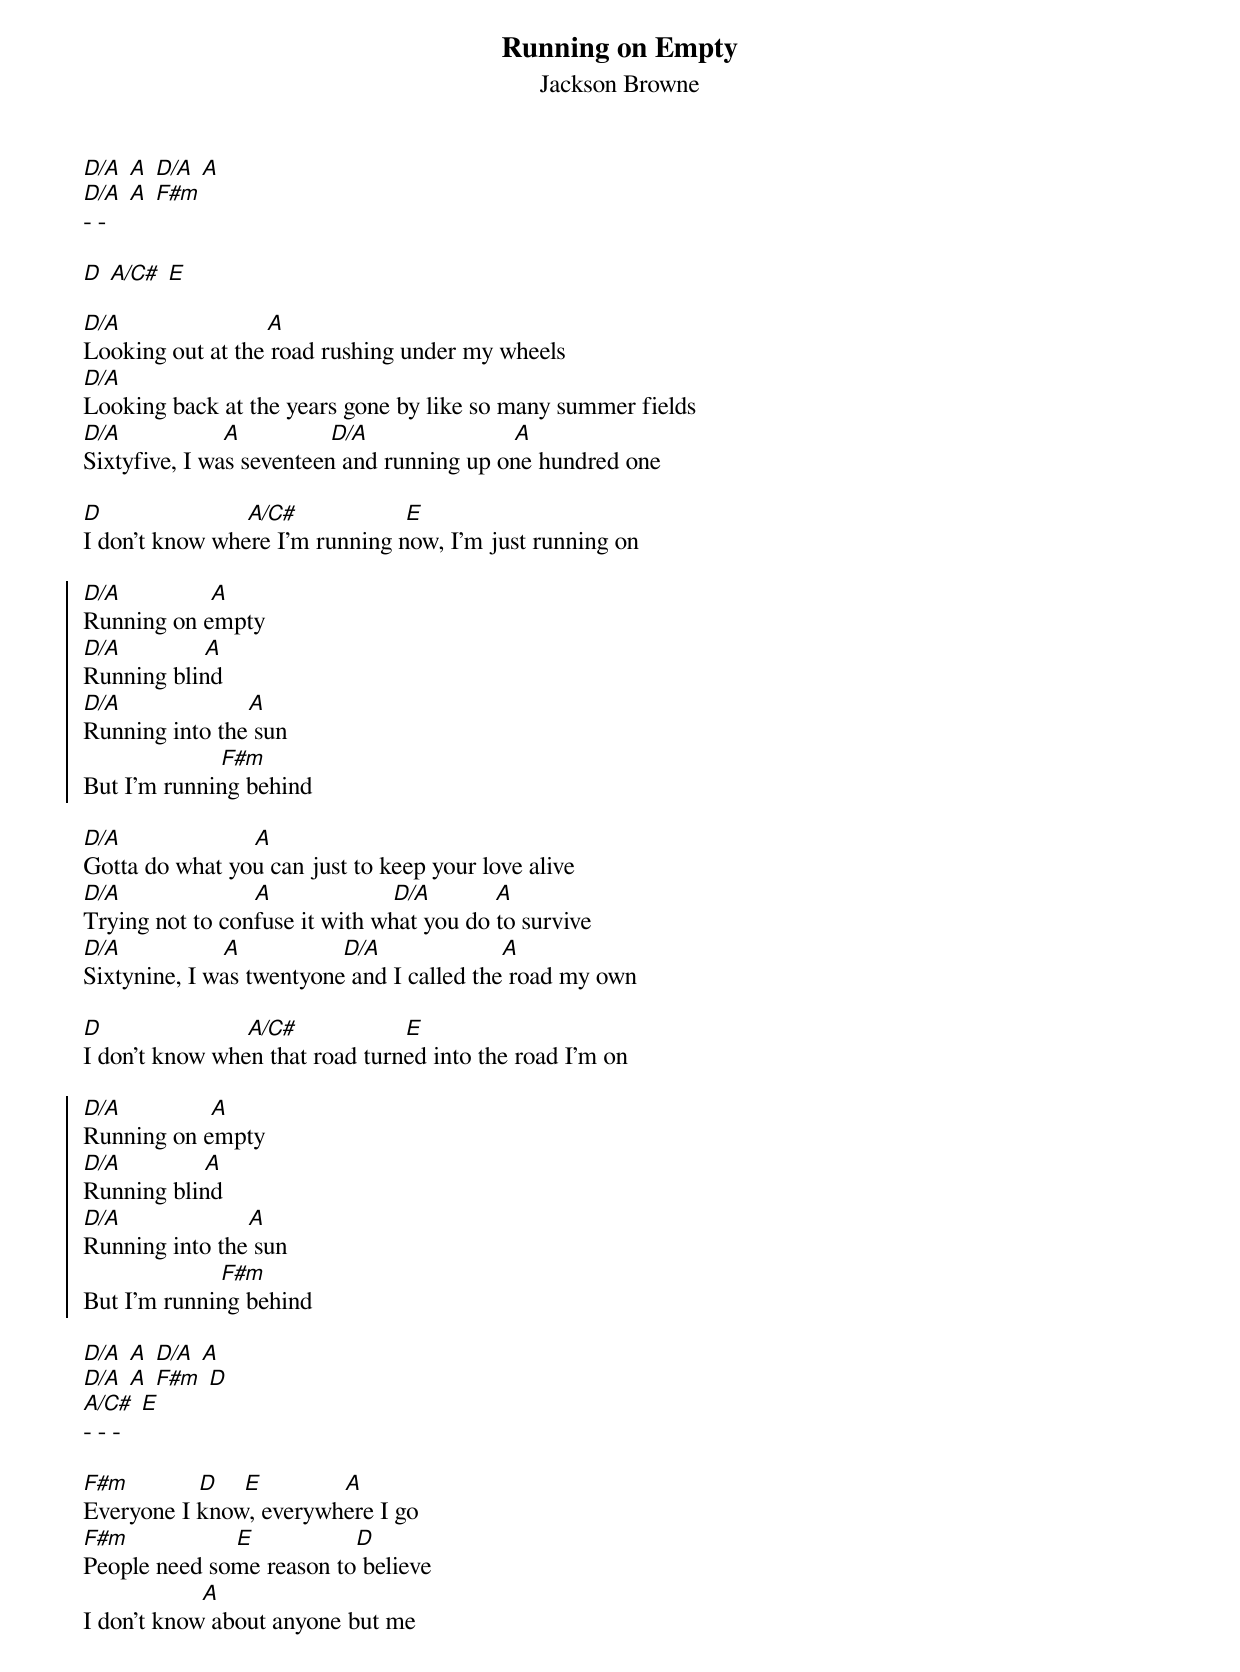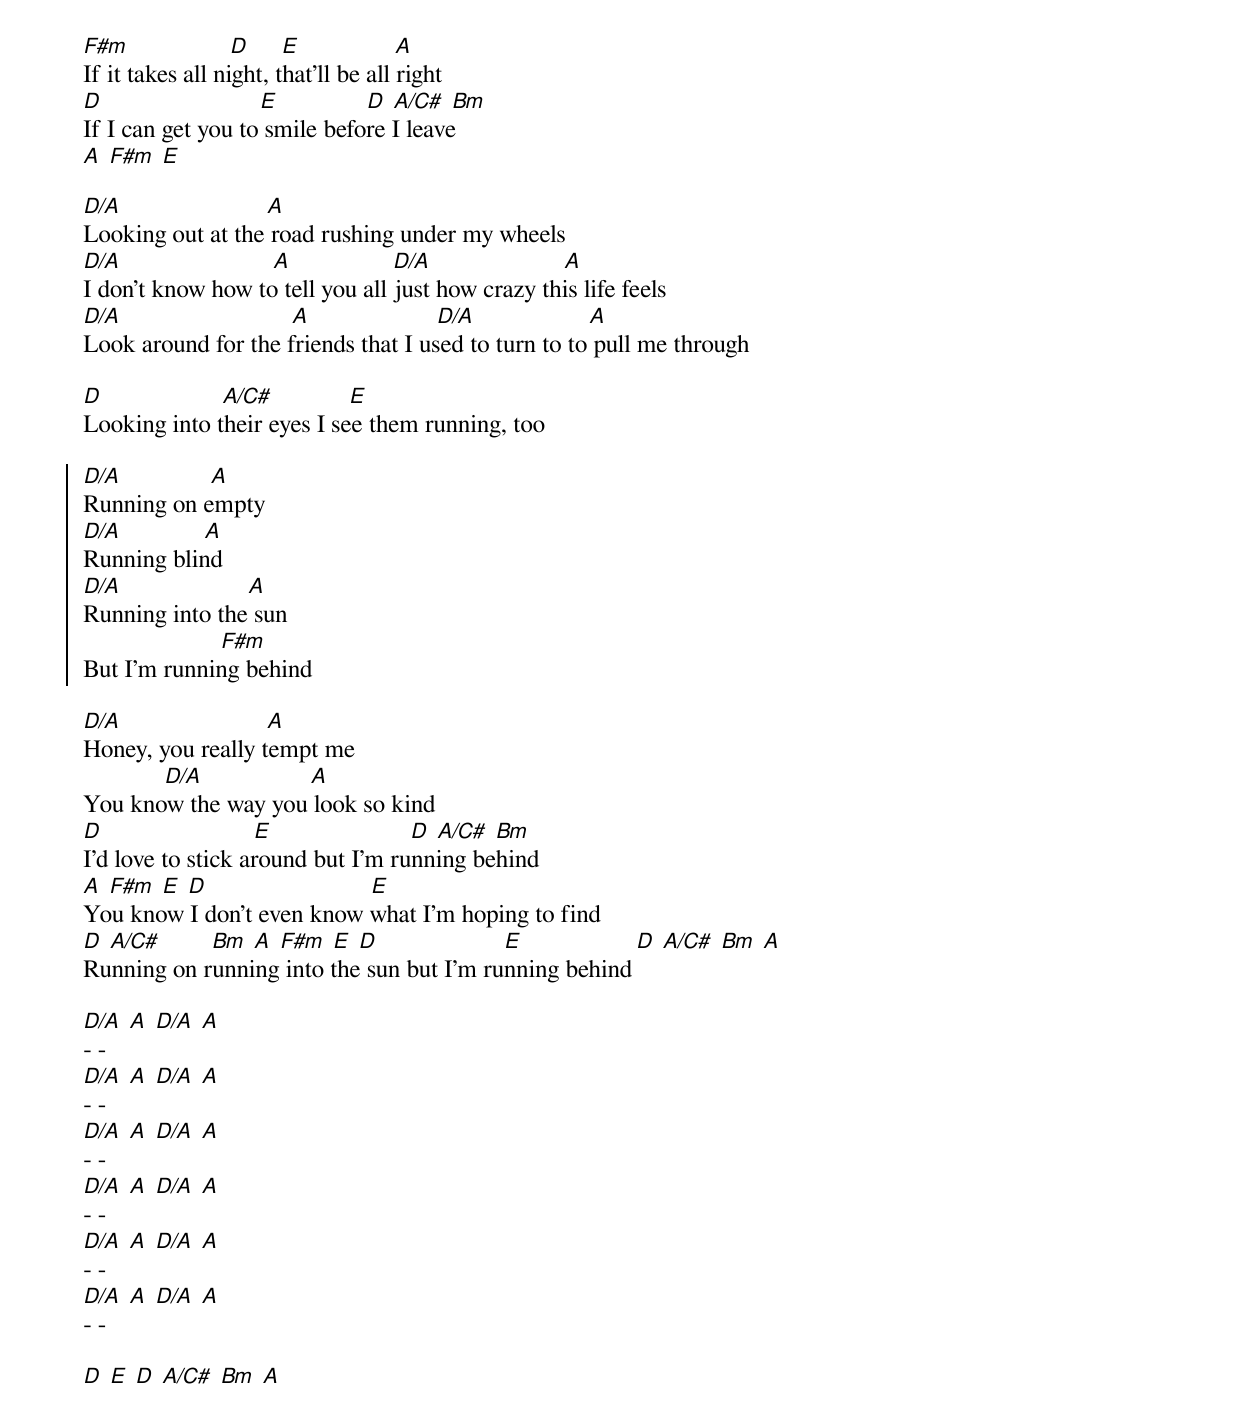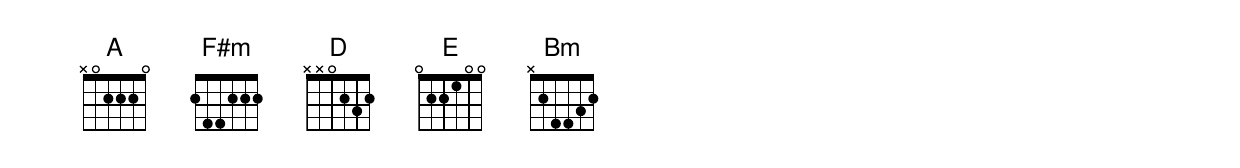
{t: Running on Empty}
{st: Jackson Browne}
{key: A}

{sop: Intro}
[D/A] [A] [D/A] [A]
[D/A] [A] [F#m]
- -
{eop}

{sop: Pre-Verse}
[D] [A/C#] [E]
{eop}

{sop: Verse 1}
[D/A]                       [A]
Looking out at the road rushing under my wheels
[D/A]
Looking back at the years gone by like so many summer fields
[D/A]                [A]              [D/A]                       [A]
Sixtyfive, I was seventeen and running up one hundred one
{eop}

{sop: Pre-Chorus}
[D]                       [A/C#]                 [E]
I don't know where I'm running now, I'm just running on
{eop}

{soc}
[D/A]              [A]
Running on empty
[D/A]             [A]
Running blind
[D/A]                    [A]
Running into the sun
                      [F#m]
But I'm running behind
{eoc}

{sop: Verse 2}
[D/A]                     [A]
Gotta do what you can just to keep your love alive
[D/A]                     [A]                   [D/A]          [A]
Trying not to confuse it with what you do to survive
[D/A]                [A]                [D/A]                   [A]
Sixtynine, I was twentyone and I called the road my own
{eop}

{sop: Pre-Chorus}
[D]                       [A/C#]                 [E]
I don't know when that road turned into the road I'm on
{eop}

{soc}
[D/A]              [A]
Running on empty
[D/A]             [A]
Running blind
[D/A]                    [A]
Running into the sun
                      [F#m]
But I'm running behind
{eoc}

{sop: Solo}
[D/A] [A] [D/A] [A]
[D/A] [A] [F#m] [D]
[A/C#] [E]
- - -
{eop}

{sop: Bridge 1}
[F#m]           [D]    [E]             [A]
Everyone I know, everywhere I go
[F#m]                 [E]                [D]
People need some reason to believe
                   [A]
I don't know about anyone but me
[F#m]                [D]     [E]               [A]
If it takes all night, that'll be all right
[D]                         [E]              [D] [A/C#] [Bm]
If I can get you to smile before I leave
[A] [F#m] [E]
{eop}

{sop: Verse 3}
[D/A]                       [A]
Looking out at the road rushing under my wheels
[D/A]                        [A]                [D/A]                     [A]
I don't know how to tell you all just how crazy this life feels
[D/A]                           [A]                    [D/A]                  [A]
Look around for the friends that I used to turn to to pull me through
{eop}

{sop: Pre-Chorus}
[D]                   [A/C#]            [E]
Looking into their eyes I see them running, too
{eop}

{soc}
[D/A]              [A]
Running on empty
[D/A]             [A]
Running blind
[D/A]                    [A]
Running into the sun
                      [F#m]
But I'm running behind
{eoc}

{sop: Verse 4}
[D/A]                       [A]
Honey, you really tempt me
             [D/A]                 [A]
You know the way you look so kind
[D]                        [E]                      [D] [A/C#] [Bm]
I'd love to stick around but I'm running behind
[A] [F#m] [E] [D]                          [E]
You know I don't even know what I'm hoping to find
[D] [A/C#]        [Bm] [A] [F#m] [E] [D]                    [E]                  [D] [A/C#] [Bm] [A]
Running on running into the sun but I'm running behind
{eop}

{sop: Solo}
[D/A] [A] [D/A] [A]
- -
[D/A] [A] [D/A] [A]
- -
[D/A] [A] [D/A] [A]
- -
[D/A] [A] [D/A] [A]
- -
[D/A] [A] [D/A] [A]
- -
[D/A] [A] [D/A] [A]
- -
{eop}

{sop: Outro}
[D] [E] [D] [A/C#] [Bm] [A]
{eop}

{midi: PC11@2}
